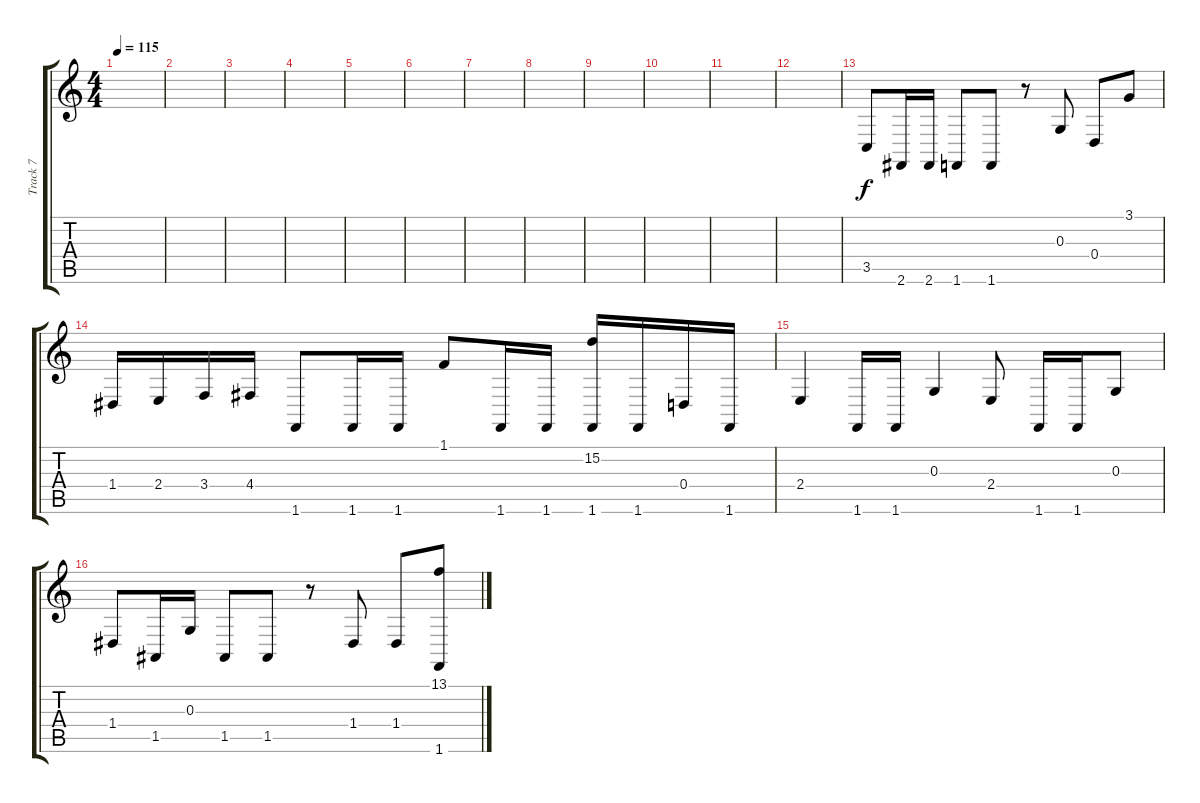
\track ("Track 7" "Track 7") {instrument melodictom}
\staff {score tabs}
\tuning (E4 B3 G3 D3 A2 E2) {hide}
\ts (4 4)
\tempo 115
\clef g2
\ks c
|
|
|
|
|
|
|
|
|
|
|
|
3.5.8 2.6.16 2.6.16 1.6.8 1.6.8 r.8 0.3.8 0.4.8 3.1.8 |
1.4.16 2.4.16 3.4.16 4.4.16 1.6.8 1.6.16 1.6.16 1.1.8 1.6.16 1.6.16 (15.2 1.6).16 1.6.16 0.4.16 1.6.16 |
2.4.4 1.6.16 1.6.16 0.3.4 2.4.8 1.6.16 1.6.16 0.3.8 |
1.4.8 1.5.16 0.3.16 1.5.8 1.5.8 r.8 1.4.8 1.4.8 (13.1 1.6).8
